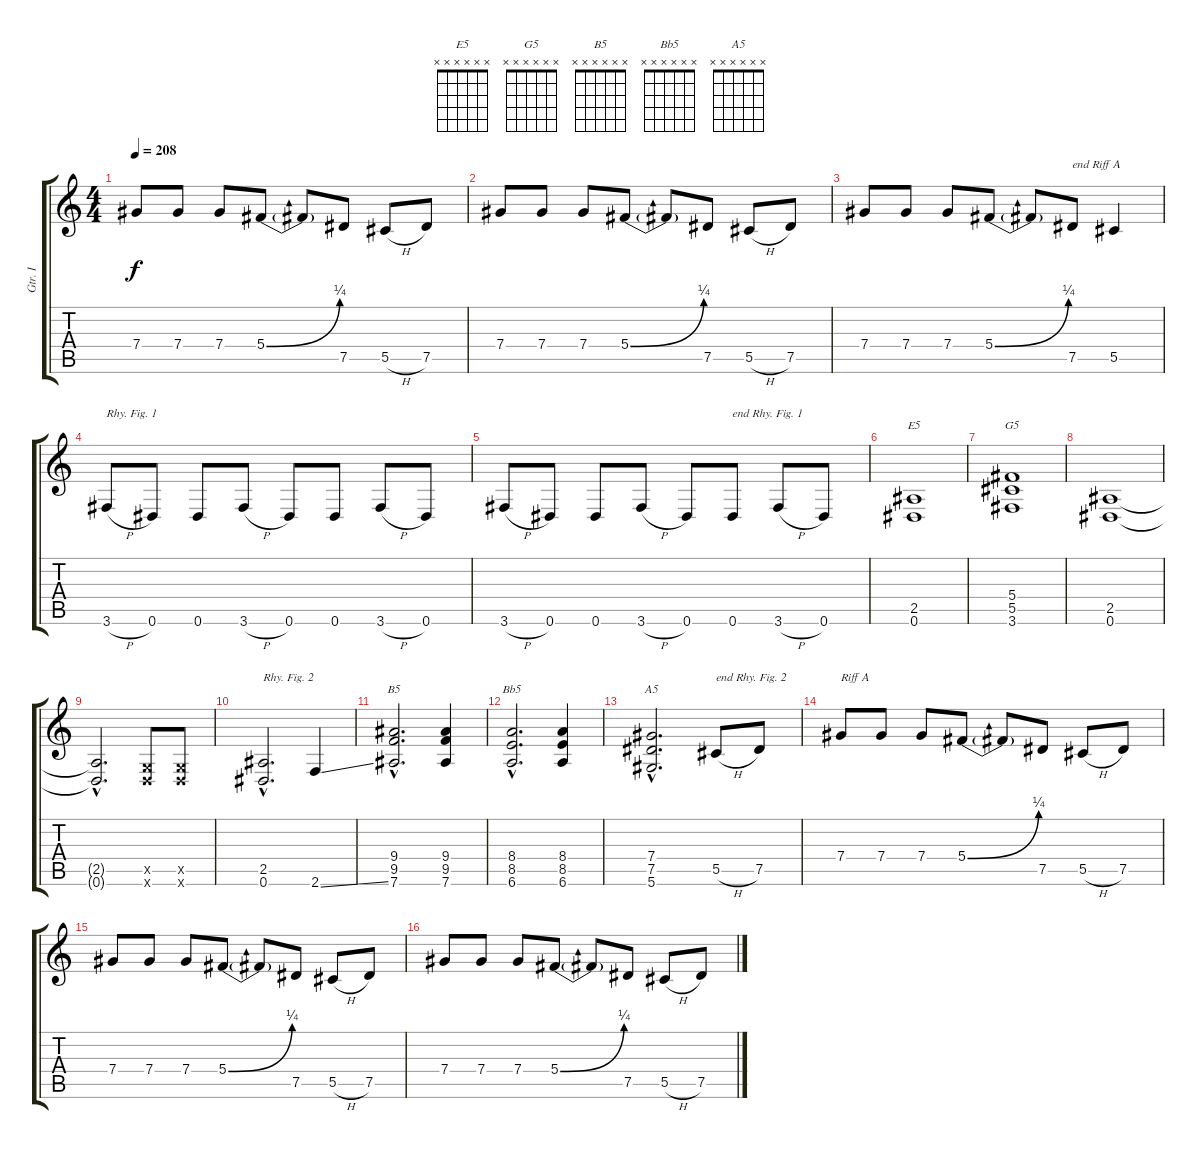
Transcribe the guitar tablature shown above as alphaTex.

\track ("Gtr. I" "Gtr. I") {instrument distortionguitar}
\staff {score tabs}
\tuning (Eb4 Bb3 Gb3 Db3 Ab2 Eb2) {hide}
\chord ("E5" x x x x x x) {firstfret 0}
\chord ("G5" x x x x x x) {firstfret 0}
\chord ("B5" x x x x x x) {firstfret 0}
\chord ("Bb5" x x x x x x) {firstfret 0}
\chord ("A5" x x x x x x) {firstfret 0}
\ts (4 4)
\tempo 208
\clef g2
\ks c
7.4.8{dy f} 7.4.8 7.4.8 5.4{be (bend 0 0 60 1)}.8 5.4{t}.8 7.5.8 5.5{h}.8 7.5.8 |
7.4.8 7.4.8 7.4.8 5.4{be (bend 0 0 60 1)}.8 5.4{t}.8 7.5.8 5.5{h}.8 7.5.8 |
7.4.8 7.4.8 7.4.8 5.4{be (bend 0 0 60 1)}.8 5.4{t}.8 7.5.8{txt "end Riff A"} 5.5.4 |
3.6{h}.8{txt "Rhy. Fig. 1"} 0.6.8 0.6.8 3.6{h}.8 0.6.8 0.6.8 3.6{h}.8 0.6.8 |
3.6{h}.8 0.6.8 0.6.8 3.6{h}.8 0.6.8 0.6.8{txt "end Rhy. Fig. 1"} 3.6{h}.8 0.6.8 |
(2.5 0.6).1{ch "E5"} |
(5.4 5.5 3.6).1{ch "G5"} |
(2.5 0.6).1 |
(2.5{hac t} 0.6{hac t}).2{d} (-1.5{x} -1.6{x}).8 (-1.5{x} -1.6{x}).8 |
(2.5{hac} 0.6{hac}).2{d txt "Rhy. Fig. 2"} 2.6{ss}.4 |
(9.4{hac} 9.5{hac} 7.6{hac}).2{d ch "B5"} (9.4 9.5 7.6).4 |
(8.4{hac} 8.5{hac} 6.6{hac}).2{d ch "Bb5"} (8.4 8.5 6.6).4 |
(7.4{hac} 7.5{hac} 5.6{hac}).2{d ch "A5"} 5.5{h}.8{txt "end Rhy. Fig. 2"} 7.5.8 |
7.4.8{txt "Riff A"} 7.4.8 7.4.8 5.4{be (bend 0 0 60 1)}.8 5.4{t}.8 7.5.8 5.5{h}.8 7.5.8 |
7.4.8 7.4.8 7.4.8 5.4{be (bend 0 0 60 1)}.8 5.4{t}.8 7.5.8 5.5{h}.8 7.5.8 |
7.4.8 7.4.8 7.4.8 5.4{be (bend 0 0 60 1)}.8 5.4{t}.8 7.5.8 5.5{h}.8 7.5.8
